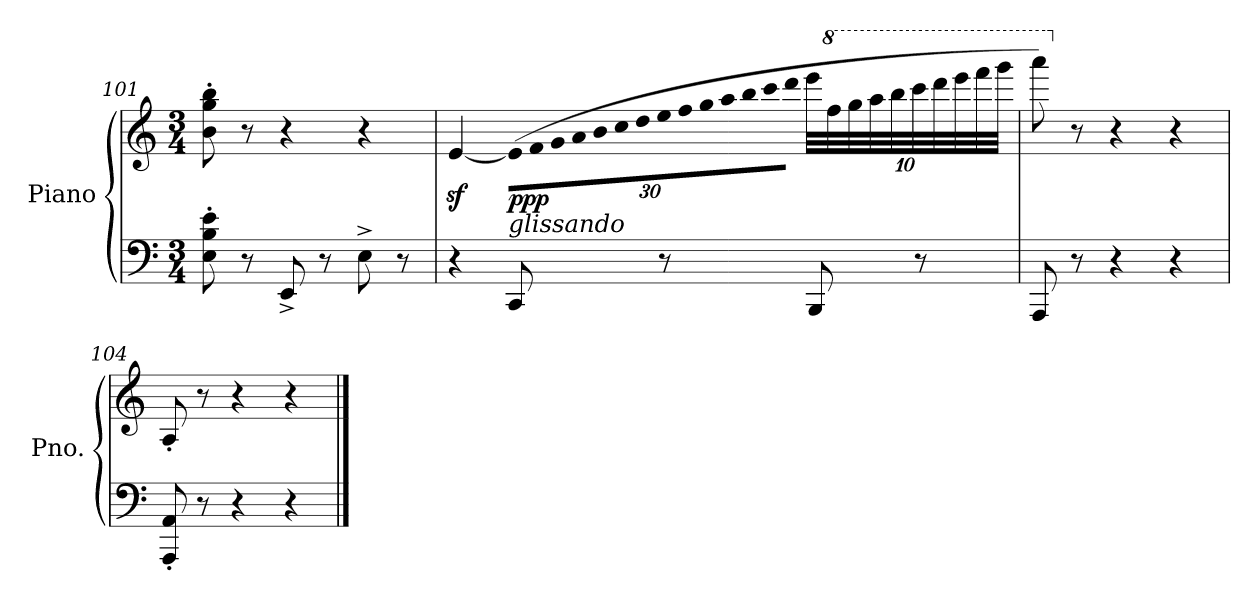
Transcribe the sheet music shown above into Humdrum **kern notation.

**kern	**kern	**dynam
*part1	*part1	*part1
*staff2	*staff1	*staff1/2
*I"Piano	*	*
*I'Pno.	*	*
*clefF4	*clefG2	*
*k[]	*k[]	*
*M3/4	*M3/4	*
=101	=101	=101
8E\' 8B\' 8e\'	8b\' 8gg\' 8bb\'	.
8r	8r	.
8EE^/	4r	.
8r	.	.
8E^\	4r	.
8r	.	.
!!LO:LB:g=z
=102	=102	=102
4r	[4ez</	.
*	*Xbrackettup	*
!	!LO:TX:b:i:t=glissando	!
!	!LO:N:vis=32	!LO:DY:b
8CC/	(>960%17e\LLL]	ppp
!	!LO:N:vis=32	!
.	960%17f\	.
!	!LO:N:vis=32	!
.	960%17g\	.
!	!LO:N:vis=32	!
.	960%17a\	.
!	!LO:N:vis=32	!
.	960%17b\	.
!	!LO:N:vis=32	!
.	960%17cc\	.
!	!LO:N:vis=32	!
.	960%17dd\	.
!	!LO:N:vis=32	!
.	960%17ee\	.
8r	.	.
!	!LO:N:vis=32	!
.	960%17ff\	.
!	!LO:N:vis=32	!
.	960%17gg\	.
!	!LO:N:vis=32	!
.	960%17aa\	.
!	!LO:N:vis=32	!
.	960%17bb\	.
!	!LO:N:vis=32	!
.	960%17ccc\	.
!	!LO:N:vis=32	!
.	960%17ddd\JJJ	.
.	40eee\LLL	.
8BBB/	.	.
*	*8va	*
.	40fff\	.
.	40ggg\	.
.	40aaa\	.
.	40bbb\	.
.	40cccc\	.
8r	.	.
.	40dddd\	.
.	40eeee\	.
.	40ffff\	.
.	40gggg\JJJ	.
.	480ryy	.
=103	=103	=103
8AAA/	8aaaa\)	.
*	*X8va	*
8r	8r	.
4r	4r	.
4r	4r	.
=104	=104	=104
8AAA/' 8AA/'	8A'/	.
8r	8r	.
4r	4r	.
4r	4r	.
==	==	==
*-	*-	*-
